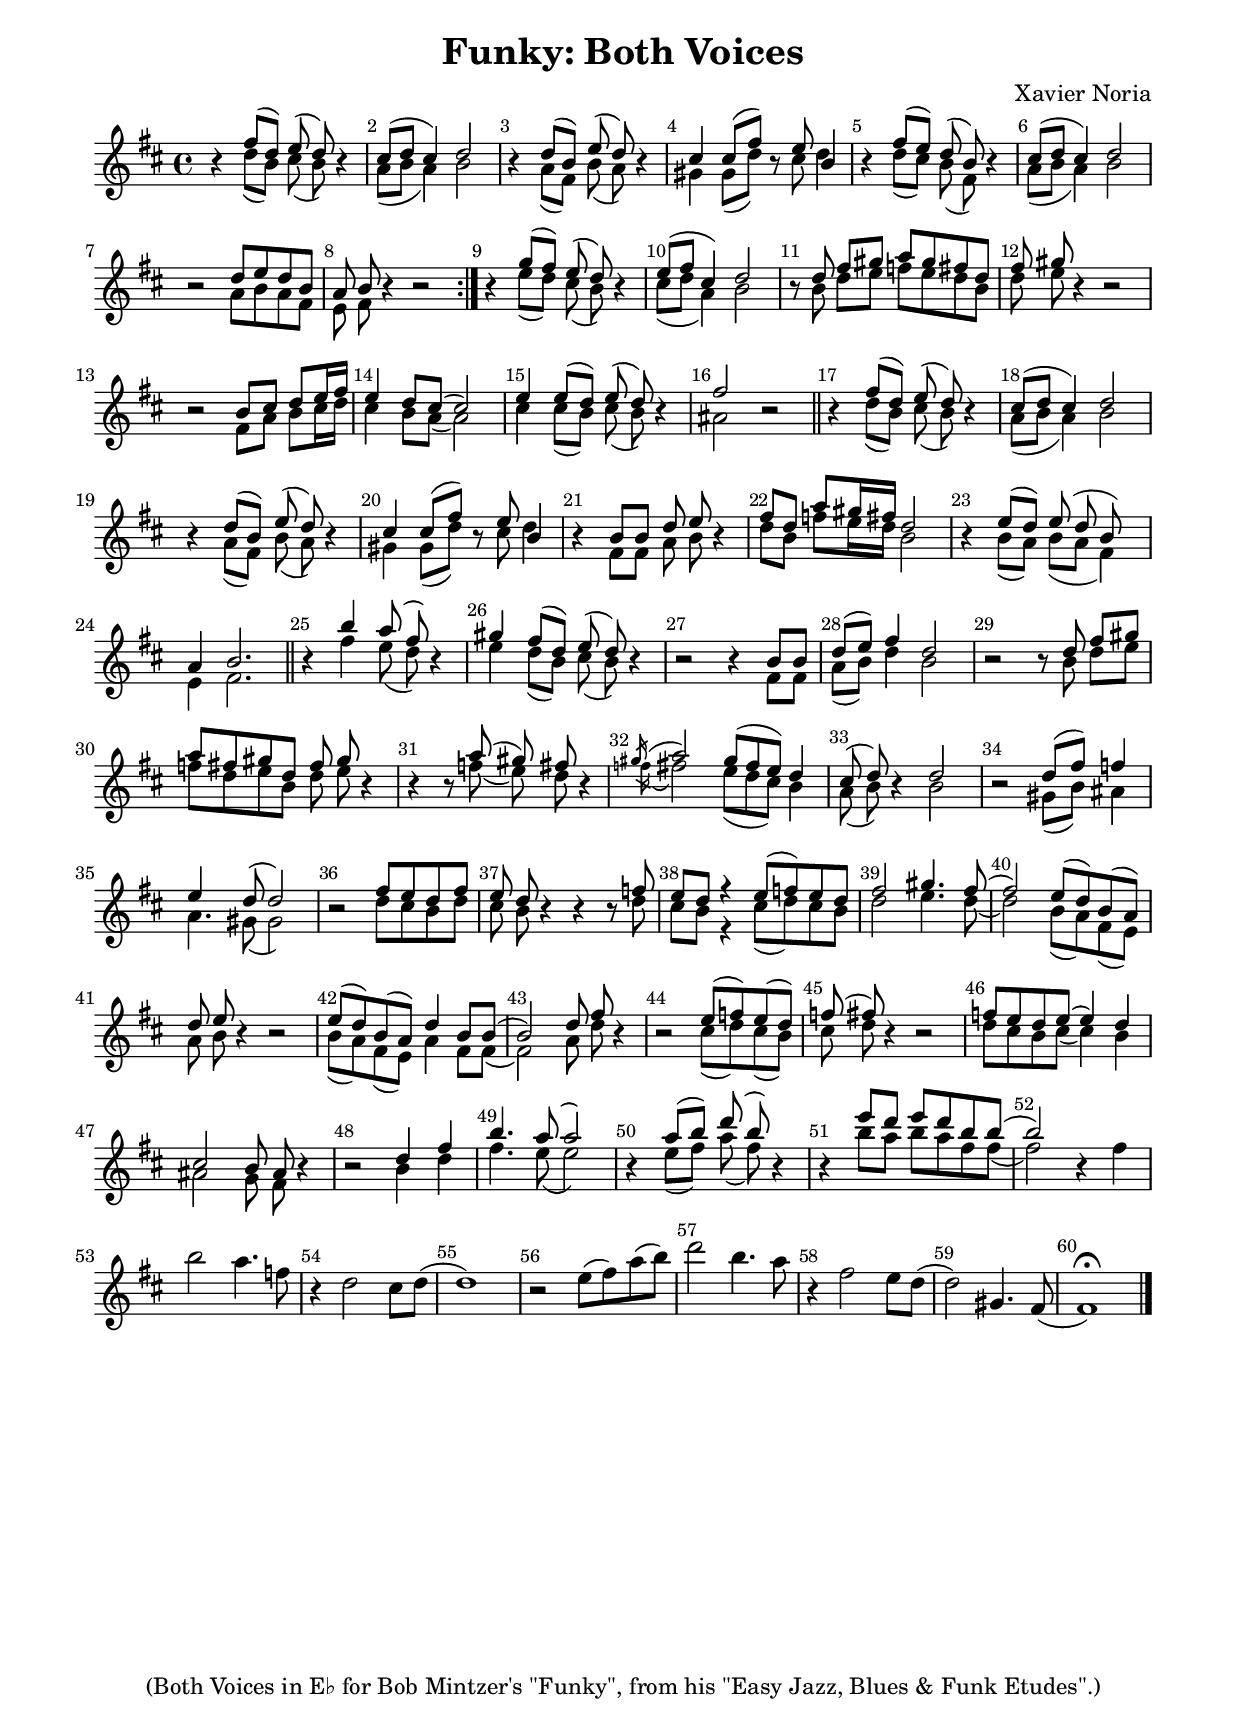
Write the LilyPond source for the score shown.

\version "2.16.1"

\include "../shared/common.ly"

\header {
  title    = "Funky: Both Voices"
  composer = "Xavier Noria"
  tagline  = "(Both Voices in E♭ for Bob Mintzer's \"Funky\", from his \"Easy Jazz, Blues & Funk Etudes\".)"
}

melody = \relative c'' {
  \clef treble
  \key d \major
  \time 4/4
  
  \repeat volta 2 {
    % 1
    r4 << fs8( \\ d8( >> << d8) \\ b8) >> << e8( \\ cs8( >> << d8) \\ b8) >> r4 |

    % 2
    << cs8( \\ a8( >> << d8 \\ b >> << cs4) \\ a) >> << d2 \\ b >> |

    % 3
    r4 << d8( \\ a8( >> << b8) \\ fs8) >> << e'8( \\ b8( >> << d8) \\ a) >> r4 |

    % 4
    << cs4 \\ gs4 >> << cs8( \\ gs8( >> << fs'8) \\ d8) >> r8 << e8 \\ cs8 >> << b4 \\ d4>> |

    % 5
    r4 << fs8( \\ d8( >> << e8) \\ cs8) >> << d8( \\ b8( >> << b8) \\ fs8) >> r4 |

    % 6
    << cs'8( \\ a8( >> << d8 \\ b8 >> << cs4) \\ a4) >> << d2 \\ b2 >> |

    % 7
    r2 << d8 \\ a8 >> << e'8 \\ b8 >> << d8 \\ a8 >> << b8 \\ fs8 >> |

    % 8
    << a8 \\ e8 >> << b'8 \\ fs8 >> r4 r2 |
  }

  % ---------------------------------------------------------------------------

  % 9
  r4 << g'8( \\ e8( >> << fs8) \\ d8) >> << e8( \\ cs8( >> << d8) \\ b8) >> r4 |

  % 10
  << e8( \\ cs8( >> << fs8 \\ d >> << cs4) \\ a4) >> << d2 \\ b >> |

  % 11
  r8 << d8 \\ b8 >> << fs'8[ \\ d8[ >> << gs8] \\ e8] >> << a8 \\ f8 >> << gs8 \\ e8 >> << fs8 \\ d8 >> << d8 \\ b8 >> |

  % 12
  << fs'8 \\ d8 >>  << gs8 \\ e8 >> r4 r2 |

  % 13
  r2 << b8 \\ fs8 >> << cs'8 \\ a8 >>  << d8 \\ b8 >> << e16 \\ cs16 >> << fs16 \\ d16 >> |

  % 14
  << e4 \\ cs4 >> << d8 \\ b8 >> << cs8( \\ a8( >>  << cs2) \\ a2) >> |

  % 15
  << e'4 \\ cs4 >> << e8( \\ cs8( >> << d8) \\ b8) >> << e8( \\ cs8( >> << d8) \\ b8) >> r4 |

  % 16
  << fs'2 \\ as,2 >> r2 \bar "||"

  % ---------------------------------------------------------------------------

  % 17
  r4 << fs'8( \\ d8( >> << d8) \\ b8) >> << e8( \\ cs8( >> << d8) \\ b8) >> r4 |

  % 18
  << cs8( \\ a8( >> << d8 \\ b >> << cs4) \\ a) >> << d2 \\ b >> |

  % 19
  r4 << d8( \\ a8( >> << b8) \\ fs8) >> << e'8( \\ b8( >> << d8) \\ a) >> r4 |

  % 20
  << cs4 \\ gs4 >> << cs8( \\ gs8( >> << fs'8) \\ d8) >> r8 << e8 \\ cs8 >> << b4 \\ d4>> |

  % 21d
  r4 << b8 \\ fs8 >> << b8 \\ fs8 >> << d'8 \\ a8 >>  << e'8 \\ b8 >> r4 |

  % 22
  << fs'8 \\ d8 >> << d8 \\ b8 >>  << a'8 \\ f8 >>  << gs16 \\ e16 >>  << fs16 \\ d16 >>  << d2 \\ b2 >> |

  % 23
  r4 << e8( \\ b8( >> << d8) \\ a8) >> << e'8( \\ b8( >> << d8 \\ a8 >> << b8) \\ fs4) >> |

  % 24
  << a4 \\ e4 >> << b'2. \\ fs2. >> \bar "||"

  % ---------------------------------------------------------------------------

  % 25
  r4 << b'4 \\ fs4 >> << a8( \\ e8( >> << fs8) \\ d8) >>  r4 |

  % 26
  << gs4 \\ e4 >>  << fs8( \\ d8( >> << d8) \\ b8) >>  << e8( \\ cs8( >> << d8) \\ b8) >> r4 |

  % 27
  r2 r4 << b8 \\ fs8 >> << b8 \\ fs8 >> |

  % 28
  << d'8( \\ a8( >> << e'8) \\ b8) >>  << fs'4 \\ d4 >> << d2 \\ b2 >> |

  % 29
  r2 r8 << d8 \\ b8 >> << fs'8[ \\ d8[ >> << gs8] \\ e8] >> |

  % 30
  << a8 \\ f8 >>  << fs8 \\ d8 >> << gs8 \\ e8 >>  << d8 \\ b8 >> << fs'8 \\ d8 >> << gs8 \\ e8 >> r4 |

  % 31
  r4 r8 << a8( \\ f8( >> << gs8) \\ e8) >> << fs8 \\ d8 >> r4 |

  % 32
  << \acciaccatura gs16 \\ \acciaccatura f16 >> << a2 \\ fs2 >> \times 2/3 { << gs8( \\ e8( >> << fs8 \\ d8 >> << e8) \\ cs8) >>  } << d4 \\ b4 >> |

  % 33
  << cs8( \\ a8( >> << d8) \\ b8) >> r4 << d2 \\ b2 >> |

  % 34
  r2 << d8( \\ gs,8( >> << fs'8) \\ b,8) >> << f'4 \\ as,4 >> |

  % 35
  << e'4 \\ a,4. >> << d8( \\ gs,8( >> << d'2) \\ gs,2) >> |

  % 36
  r2 << { fs'8 e8 d8 fs8 } \\ { d8 cs8 b8 d8 } >> |

  % 37
  << { e8 d8 } \\ { cs8 b8 } >> r4 r4 r8 << f'8 \\ d8 >> |

  % 38
  << { e8 d8 r4 e8( f8) e8 d8 } \\ { cs8 b8 r4 cs8( d8) cs8 b8 } >> |

  % 39
  << { fs'2 gs4. fs8( } \\ { d2 e4. d8( } >> |

  % 40
  << fs2) \\ d2) >> << { e8( d8) b8( a8) } \\ { b8( a8) fs8( e8) } >> |

  % 41
  << { d'8 e8 } \\ { a,8 b8 } >> r4 r2 |

  % 42
  << {e8( d8) b8( a8) d4 b8 b8(} \\ { b8( a8) fs8( e8) a4 fs8 fs8( } >>|

  % 43
  << {b2) d8 fs8} \\ { fs,2) a8 d8 } >> r4|

  % 44
  r2 << { e8( f8) e8( d8) } \\ { cs8( d8) cs8( b8) } >> |

  % 45
  << { f'8( fs8) } \\ { cs8 d8 } >>  r4 r2 |

  % 46
  << { f8 e8 d8 e8( e4) d4 } \\ { d8 cs8 b8 cs8( cs4) b4 } >> |

  % 47
  << { cs2 b8 as8 } \\ { as2 g8 fs8 }>> r4 |

  % 48
  r2 << { d'4 fs4 } \\ { b,4 d4 } >> |

  % 49
  << { b'4. a8( a2) } \\ { fs4. e8( e2) } >> |

  % 50
  r4 << { a8( b8) d8( b8) } \\ { e,8( fs8) a8( fs8) } >>  r4 |

  % 51
  r4 << { e'8 d8 e8 d8 b8 b8( } \\ { b8 a8 b8 a8 fs8 fs8( } >> |

  % 52
  <<  b2) \\ fs2) >> r4 fs4 |

  % 53
  b2 a4. f8 |

  % 54
  r4 d2 cs8 d8( |

  % 55
  d1)

  % 56
  r2 e8( fs8) a8( b8) |

  % 57
  d2 b4. a8 |

  % 58
  r4 fs2 e8 d8(

  % 59
  d2) gs,4. fs8(

  % 60
  fs1)\fermata \bar "|."
}

\score {
  { \melody }
}
